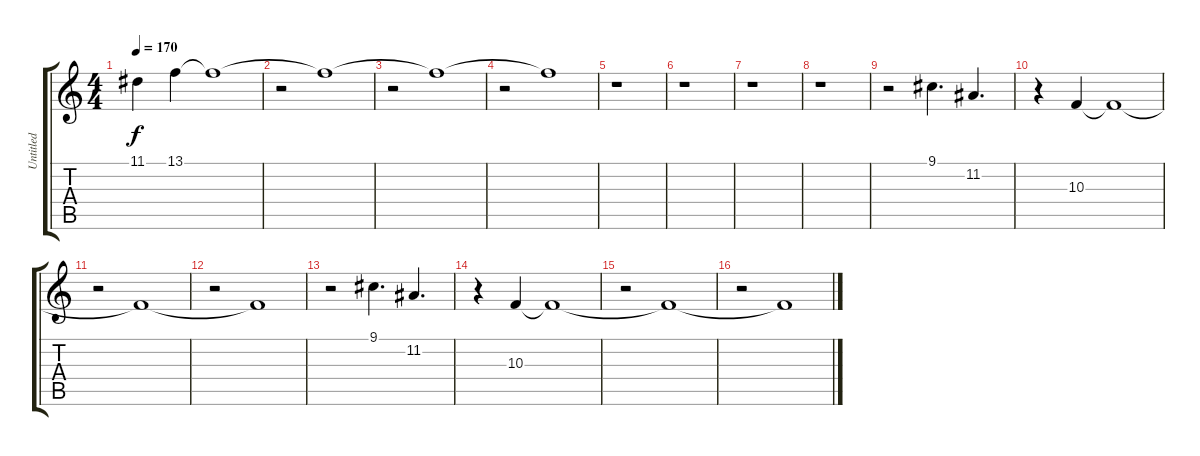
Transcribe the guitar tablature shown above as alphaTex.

\track ("Untitled" "Untitled") {instrument stringensemble1}
\staff {score tabs}
\tuning (E4 B3 G3 D3 A2 D2) {hide}
\ts (4 4)
\tempo 170
\clef g2
\ks c
11.1.4{dy f} 13.1.4 13.1{t}.1 |
r.2 13.1{t}.1 |
r.2 13.1{t}.1 |
r.2 13.1{t}.1 |
r.1 |
r.1 |
r.1 |
r.1 |
r.2 9.1.4{d} 11.2.4{d} |
r.4 10.3.4 10.3{t}.1 |
r.2 10.3{t}.1 |
r.2 10.3{t}.1 |
r.2 9.1.4{d} 11.2.4{d} |
r.4 10.3.4 10.3{t}.1 |
r.2 10.3{t}.1 |
r.2 10.3{t}.1
